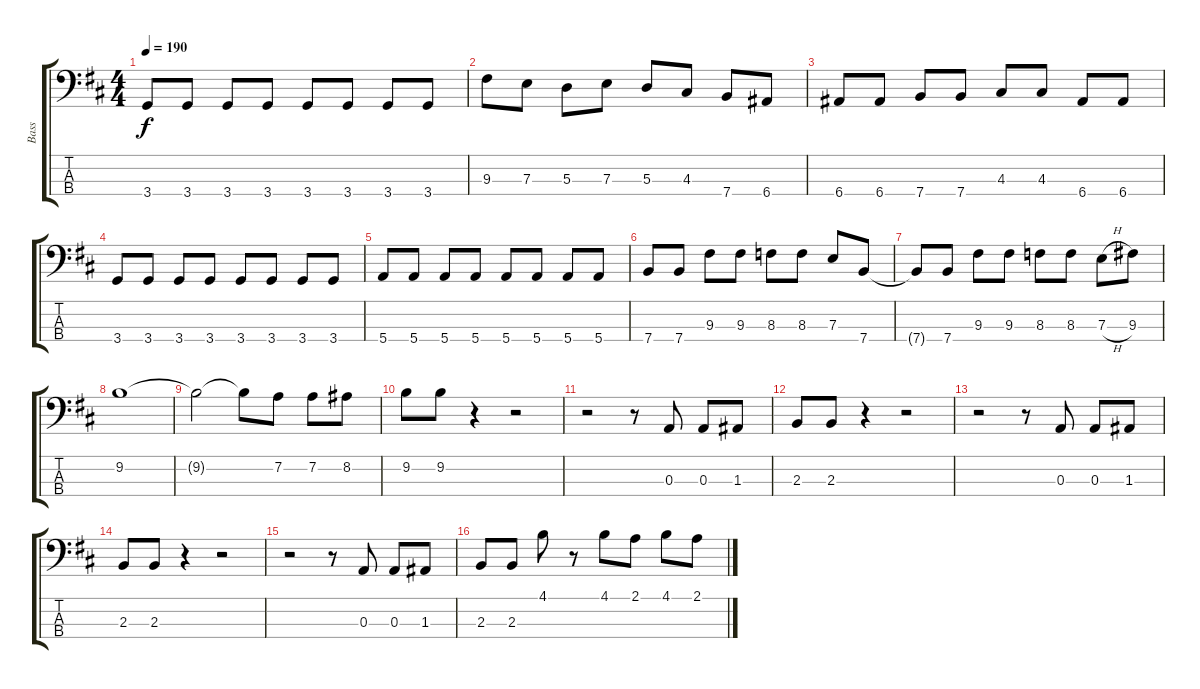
\track ("Bass" "Bass") {instrument electricbassfinger}
\staff {score tabs}
\tuning (G2 D2 A1 E1) {hide}
\ts (4 4)
\tempo 190
\clef f4
\ks d
3.4.8{dy f} 3.4.8 3.4.8 3.4.8 3.4.8 3.4.8 3.4.8 3.4.8 |
9.3.8 7.3.8 5.3.8 7.3.8 5.3.8 4.3.8 7.4.8 6.4.8 |
6.4.8 6.4.8 7.4.8 7.4.8 4.3.8 4.3.8 6.4.8 6.4.8 |
3.4.8 3.4.8 3.4.8 3.4.8 3.4.8 3.4.8 3.4.8 3.4.8 |
5.4.8 5.4.8 5.4.8 5.4.8 5.4.8 5.4.8 5.4.8 5.4.8 |
7.4.8 7.4.8 9.3.8 9.3.8 8.3.8 8.3.8 7.3.8 7.4.8 |
7.4{t}.8 7.4.8 9.3.8 9.3.8 8.3.8 8.3.8 7.3{h}.8 9.3.8 |
9.2.1 |
9.2{t}.2 9.2{t}.8 7.2.8 7.2.8 8.2.8 |
9.2.8 9.2.8 r.4 r.2 |
r.2 r.8 0.3.8 0.3.8 1.3.8 |
2.3.8 2.3.8 r.4 r.2 |
r.2 r.8 0.3.8 0.3.8 1.3.8 |
2.3.8 2.3.8 r.4 r.2 |
r.2 r.8 0.3.8 0.3.8 1.3.8 |
2.3.8 2.3.8 4.1.8 r.8 4.1.8 2.1.8 4.1.8 2.1.8
